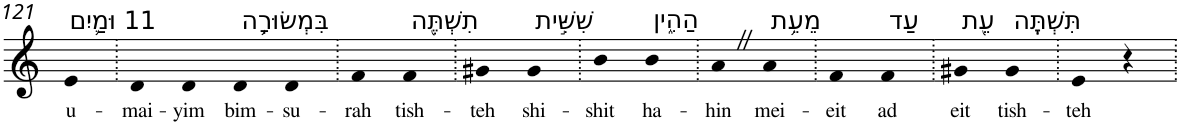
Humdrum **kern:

**kern	**text
*part1	*part1
*staff1	*staff1
*I"Piano	*
*I'Pno	*
!!LO:PB:g=z
*clefG2	*
*k[]	*
=121	=121
!LO:TX:a:t=11 וּמַ֛יִם	!
!	!LO:LY:b
4e	u-
=122.	=122.
!	!LO:LY:b
4d	-mai-
!	!LO:LY:b
4d	-yim
!LO:TX:a:t=בִּמְשׂוּרָ֥ה	!
!	!LO:LY:b
4d	bim-
!	!LO:LY:b
4d	-su-
=123.	=123.
!	!LO:LY:b
4f	-rah
!LO:TX:a:t=תִשְׁתֶּ֖ה	!
!	!LO:LY:b
4f	tish-
=124.	=124.
!	!LO:LY:b
4g#X	-teh
!LO:TX:a:t=שִׁשִּׁ֣ית	!
!	!LO:LY:b
4g#	shi-
=125.	=125.
!	!LO:LY:b
4b	-shit
!LO:TX:a:t=הַהִ֑ין	!
!	!LO:LY:b
4b	ha-
=126.	=126.
!	!LO:LY:b
4aZ	-hin
!LO:TX:a:t=מֵעֵ֥ת	!
!	!LO:LY:b
4a	mei-
=127.	=127.
!	!LO:LY:b
4f	-eit
!LO:TX:a:t=עַד	!
!	!LO:LY:b
4f	ad
=128.	=128.
!LO:TX:a:t=עֵ֖ת	!
!	!LO:LY:b
4g#X	eit
!LO:TX:a:t=תִּשְׁתֶּֽה	!
!	!LO:LY:b
4g#	tish-
=129.	=129.
!	!LO:LY:b
4e	-teh
4r	.
=.	=.
*-	*-
